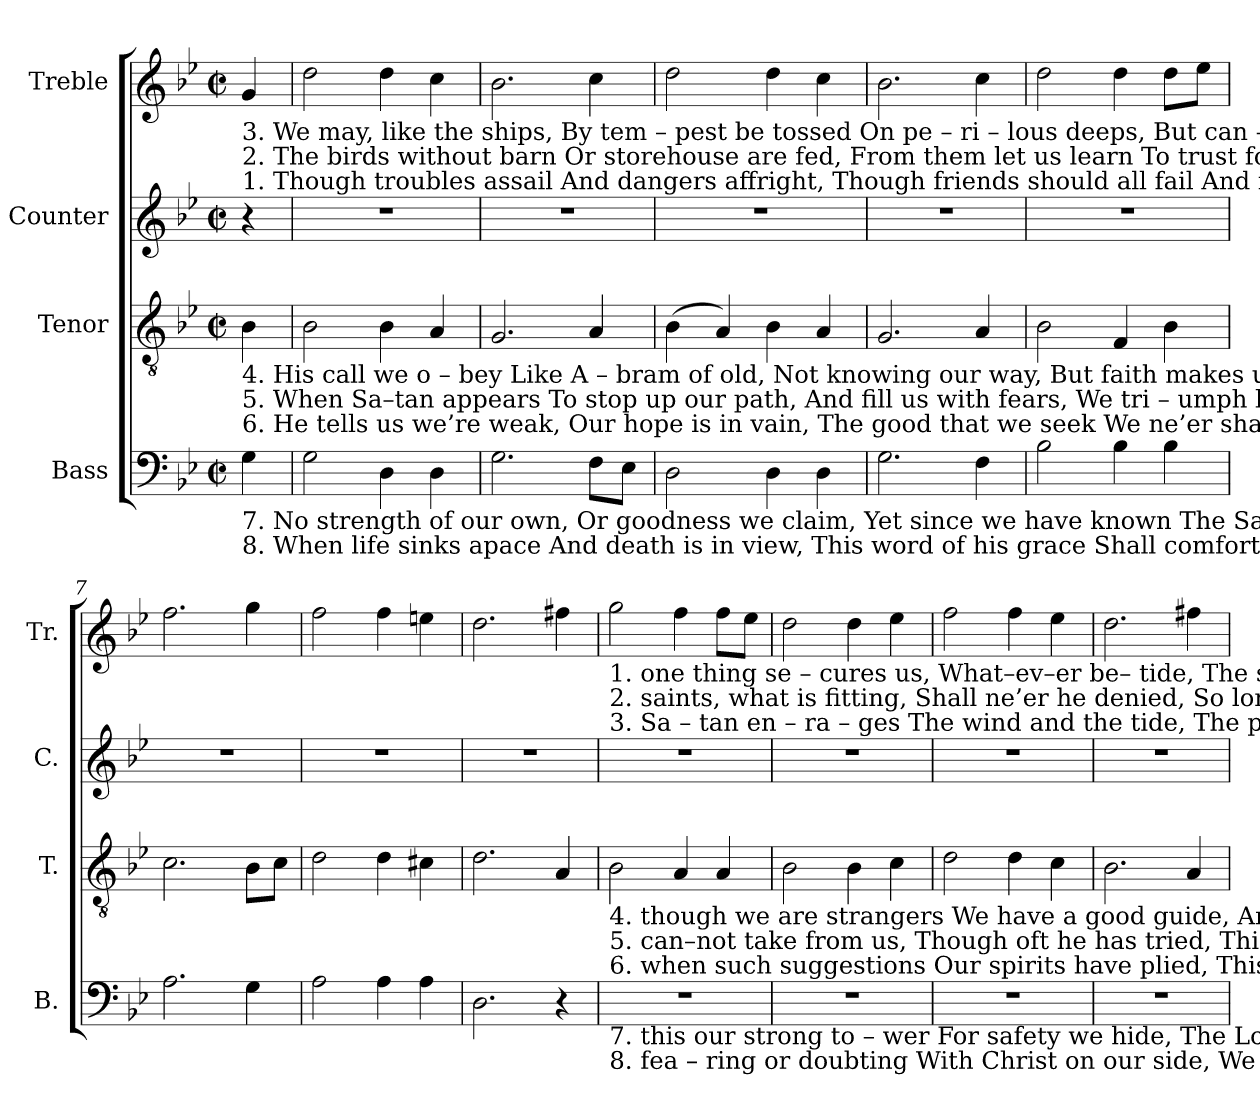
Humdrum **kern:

**kern	**kern	**kern	**kern
*part4	*part3	*part2	*part1
*staff4	*staff3	*staff2	*staff1
*I"Bass	*I"Tenor	*I"Counter	*I"Treble
*I'B.	*I'T.	*I'C.	*I'Tr.
*clefF4	*clefGv2	*clefG2	*clefG2
*k[b-e-]	*k[b-e-]	*k[b-e-]	*k[b-e-]
*M2/2	*M2/2	*M2/2	*M2/2
*met(c|)	*met(c|)	*met(c|)	*met(c|)
*MM120	*MM120	*MM120	*MM120
=1	=1	=1	=1
!	!	!	!LO:TX:b:t=3. We  may,  like the ships,  By        tem – pest   be tossed   On   pe – ri – lous   deeps,    But      can  – not   be   lost.      Though
!	!	!	!LO:TX:b:t=2. The birds without barn   Or       storehouse are fed,     From   them let  us     learn     To        trust  for our bread&colon;        His
!	!	!	!LO:TX:b:t=1. Though troubles assail    And    dangers  affright,  Though friends should all fail  And     foes   all      u – nite;        Yet
!	!LO:TX:b:t=4. His   call    we   o – bey        Like     A    –   bram  of   old,      Not  knowing  our  way,        But    faith  makes us  bold;      For	!	!
!	!LO:TX:b:t=5. When Sa–tan appears      To         stop     up our path,      And  fill  us  with  fears,        We     tri  –  umph  by faith;       He	!	!
!	!LO:TX:b:t=6. He tells us we’re weak,    Our       hope    is   in   vain,       The good that  we seek         We    ne’er  shall  ob – tain,      But	!	!
!LO:TX:b:t=7. No strength of our own,      Or       goodness  we  claim,    Yet  since we have known   The     Savior’s  great  name;      In	!	!	!
!LO:TX:b:t=8. When  life  sinks  apace      And    death    is    in   view,    This  word  of  his   grace      Shall   comfort  us   through&colon;     No	!	!	!
4G\	4B-\	4r	4g/
=2	=2	=2	=2
2G\	2B-\	1r	2dd\
4D\	4B-\	.	4dd\
4D\	4A/	.	4cc\
=3	=3	=3	=3
2.G\	2.G/	1r	2.b-\
8F\L	4A/	.	4cc\
8E-\J	.	.	.
=4	=4	=4	=4
2D\	(4B-\	1r	2dd\
.	4A/)	.	.
4D\	4B-\	.	4dd\
4D\	4A/	.	4cc\
=5	=5	=5	=5
2.G\	2.G/	1r	2.b-\
4F\	4A/	.	4cc\
=6	=6	=6	=6
2B-\	2B-\	1r	2dd\
4B-\	4F/	.	4dd\
4B-\	4B-\	.	8dd\L
.	.	.	8ee-\J
=7	=7	=7	=7
2.A\	2.c\	1r	2.ff\
4G\	8B-\L	.	4gg\
.	8c\J	.	.
=8	=8	=8	=8
2A\	2d\	1r	2ff\
4A\	4d\	.	4ff\
4A\	4c#X\	.	4een\
=9	=9	=9	=9
2.D\	2.d\	1r	2.dd\
4r	4A/	.	4ff#X\
!!LO:LB:g=z
=10	=10	=10	=10
!	!	!	!LO:TX:b:t=1. one thing se – cures us,   What–ev–er   be– tide,       The  scripture assures  us,  The Lord will pro–vide.    Yet  one  thing  se –
!	!	!	!LO:TX:b:t=2. saints,  what  is  fitting,    Shall ne’er he denied,       So     long   as  'tis   written,  The Lord will pro–vide.   His  saints, what is
!	!	!	!LO:TX:b:t=3. Sa  –  tan  en  – ra – ges    The wind and the tide,      The pro– mise en–ga–ges,  The Lord will  pro–vide.  Though Sa–tan en–
!	!LO:TX:b:t=4. though we are strangers   We  have a good guide,   And trust in all    dangers,  The Lord will pro–vide.   For though we are	!	!
!	!LO:TX:b:t=5. can–not take  from us,  Though oft he has tried, This heart-cheering promise, The Lord will pro–vide.    He  can –not take	!	!
!	!LO:TX:b:t=6. when such suggestions  Our spirits have plied,   This answers all questions,    The Lord will pro–vide.  But when such sug–	!	!
!LO:TX:b:t=7. this  our  strong   to – wer  For   safety      we   hide,     The Lord  is   our  po–wer,   The Lord will pro–vide.   In   this  our strong	!	!	!
!LO:TX:b:t=8. fea – ring  or   doubting     With Christ on our side,     We hope to die shouting,    The Lord will pro–vide.   No  fea – ring  or	!	!	!
1r	2B-\	1r	2gg\
.	4A/	.	4ff\
.	4A/	.	8ff\L
.	.	.	8ee-\J
=11	=11	=11	=11
1r	2B-\	1r	2dd\
.	4B-\	.	4dd\
.	4c\	.	4ee-\
=12	=12	=12	=12
1r	2d\	1r	2ff\
.	4d\	.	4ff\
.	4c\	.	4ee-\
=13	=13	=13	=13
1r	2.B-\	1r	2.dd\
.	4A/	.	4ff#X\
=	=	=	=
*-	*-	*-	*-
